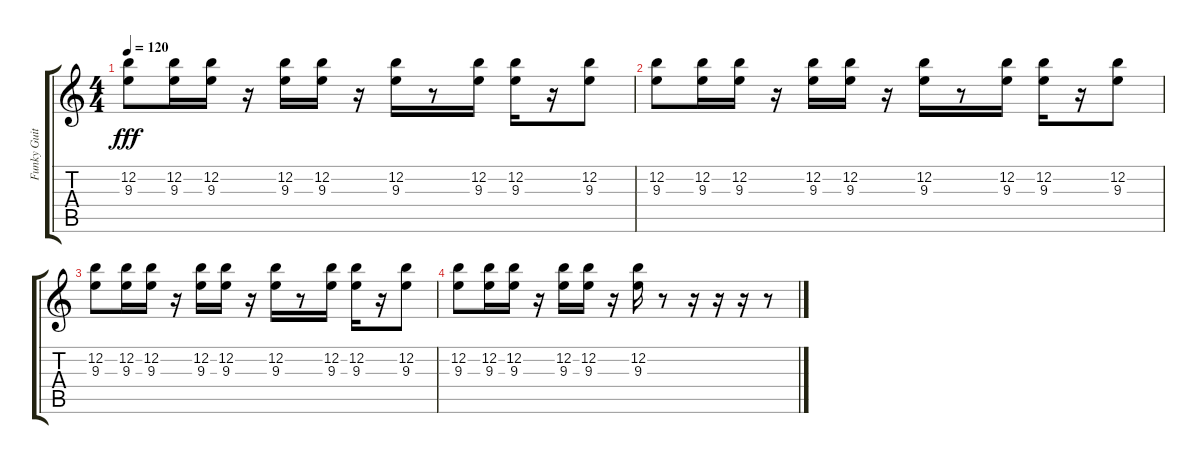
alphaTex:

\track ("Funky Guitar" "Funky Guit") {instrument electricguitarclean}
\staff {score tabs}
\tuning (E4 B3 G3 D3 A2 E2) {hide}
\ts (4 4)
\tempo 120
\clef g2
\ks c
(12.2 9.3).8{dy fff} (12.2 9.3).16 (12.2 9.3).16 r.16 (12.2 9.3).16 (12.2 9.3).16 r.16 (12.2 9.3).16 r.8 (12.2 9.3).16 (12.2 9.3).16 r.16 (12.2 9.3).8 |
(12.2 9.3).8 (12.2 9.3).16 (12.2 9.3).16 r.16 (12.2 9.3).16 (12.2 9.3).16 r.16 (12.2 9.3).16 r.8 (12.2 9.3).16 (12.2 9.3).16 r.16 (12.2 9.3).8 |
(12.2 9.3).8 (12.2 9.3).16 (12.2 9.3).16 r.16 (12.2 9.3).16 (12.2 9.3).16 r.16 (12.2 9.3).16 r.8 (12.2 9.3).16 (12.2 9.3).16 r.16 (12.2 9.3).8 |
(12.2 9.3).8 (12.2 9.3).16 (12.2 9.3).16 r.16 (12.2 9.3).16 (12.2 9.3).16 r.16 (12.2 9.3).16 r.8 r.16 r.16 r.16 r.8
